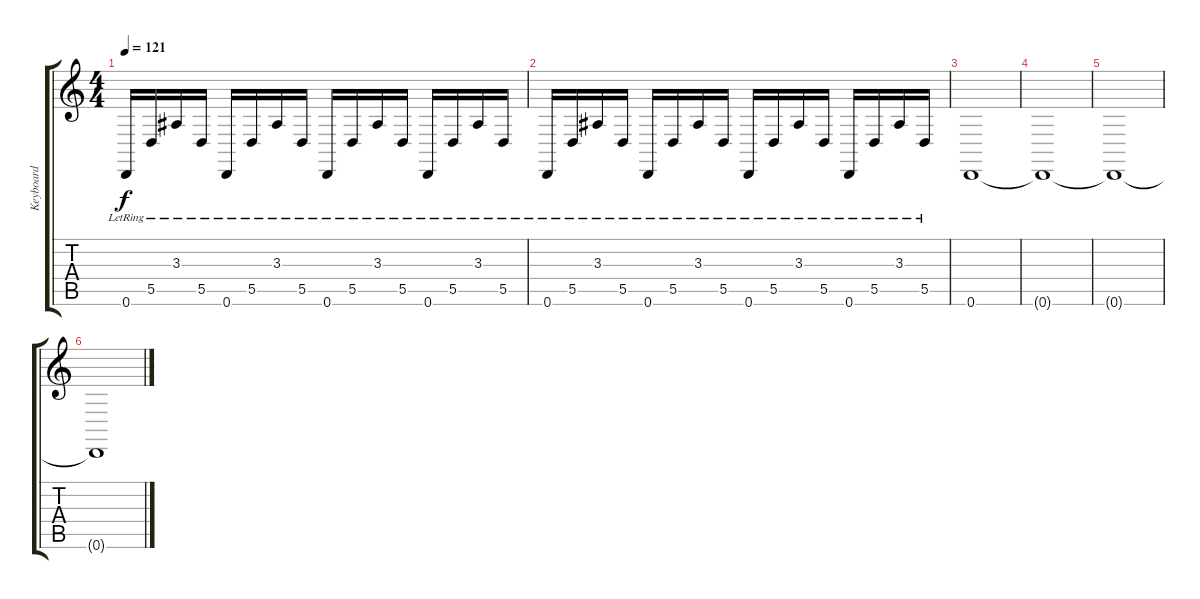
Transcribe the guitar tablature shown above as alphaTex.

\track ("Keyboard" "Keyboard") {instrument fx1rain}
\staff {score tabs}
\tuning (E4 B3 G3 D3 A2 D2) {hide}
\ts (4 4)
\tempo 121
\clef g2
\ks c
0.6{lr}.16{dy f volume 16} 5.5{lr}.16 3.3{lr}.16 5.5{lr}.16 0.6{lr}.16 5.5{lr}.16 3.3{lr}.16 5.5{lr}.16 0.6{lr}.16 5.5{lr}.16 3.3{lr}.16 5.5{lr}.16 0.6{lr}.16 5.5{lr}.16 3.3{lr}.16 5.5{lr}.16 |
0.6{lr}.16 5.5{lr}.16 3.3{lr}.16 5.5{lr}.16 0.6{lr}.16 5.5{lr}.16 3.3{lr}.16 5.5{lr}.16 0.6{lr}.16 5.5{lr}.16 3.3{lr}.16 5.5{lr}.16 0.6{lr}.16 5.5{lr}.16 3.3{lr}.16 5.5{lr}.16 |
0.6.1 |
0.6{t}.1 |
0.6{t}.1{volume 0} |
0.6{t}.1
